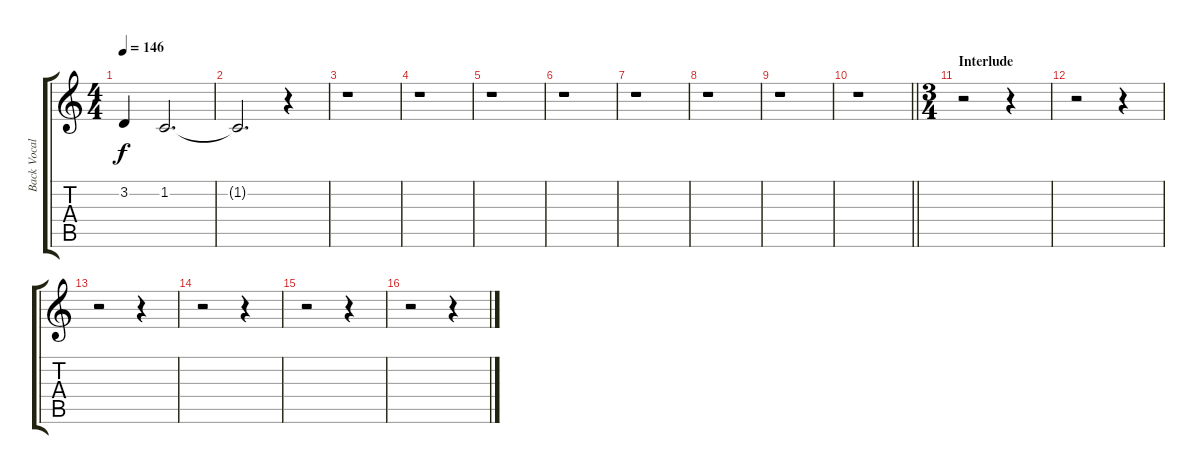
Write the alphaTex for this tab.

\track ("Back Vocal" "Back Vocal") {instrument voiceoohs}
\staff {score tabs}
\tuning (E4 B3 G3 D3 A2 D2) {hide}
\ts (4 4)
\tempo 146
\clef g2
\ks c
3.2{t}.4{dy f} 1.2.2{d} |
1.2{t}.2{d} r.4 |
r.1 |
r.1 |
r.1 |
r.1 |
r.1 |
r.1 |
r.1 |
\barLineRight lightlight
r.1 |
\ts (3 4)
\section ("" "Interlude")
r.2 r.4 |
r.2 r.4 |
r.2 r.4 |
r.2 r.4 |
r.2 r.4 |
r.2 r.4
